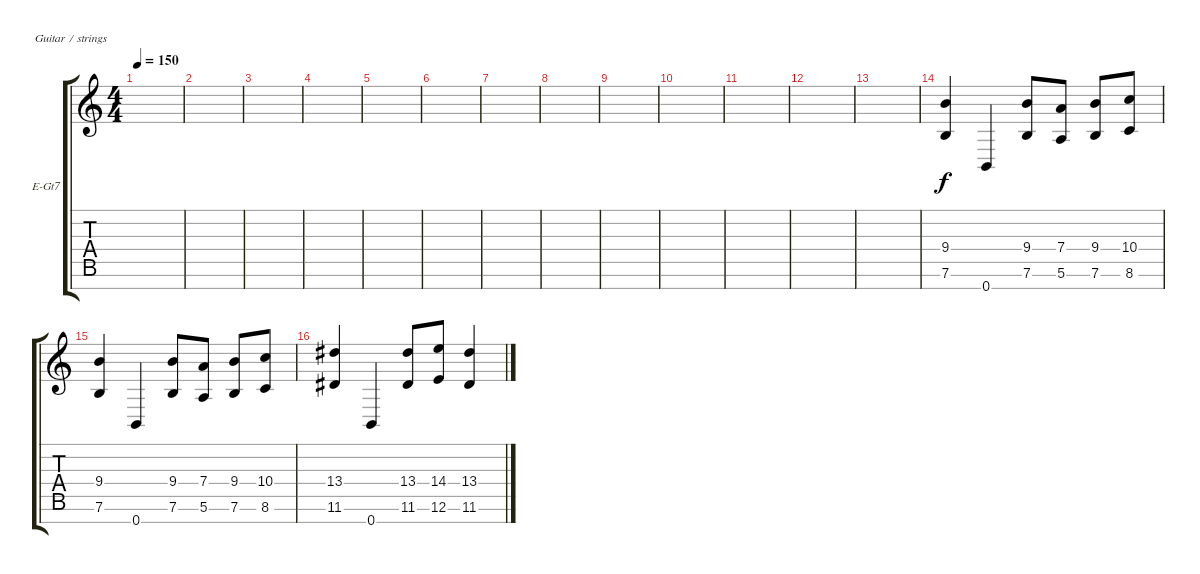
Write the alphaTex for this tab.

\defaultSystemsLayout 4
\bracketExtendMode groupsimilarinstruments
\firstSystemTrackNameOrientation horizontal
\otherSystemsTrackNameOrientation horizontal
\track ("Rhythm Guitar (L)" "E-Gt7") {instrument overdrivenguitar}
\staff {score tabs}
\tuning (E4 B3 G3 D3 A2 E2 B1)
\ts (4 4)
\tempo 150
\clef g2
\ks c
|
|
|
|
|
|
|
|
|
|
|
|
|
(7.6 9.4).4 0.7.4 (7.6 9.4).8 (5.6 7.4).8 (7.6 9.4).8 (8.6 10.4).8 |
(9.4 7.6).4 0.7.4 (9.4 7.6).8 (7.4 5.6).8 (9.4 7.6).8 (10.4 8.6).8 |
(13.4 11.6).4 0.7.4 (13.4 11.6).8 (14.4 12.6).8 (13.4 11.6).4
